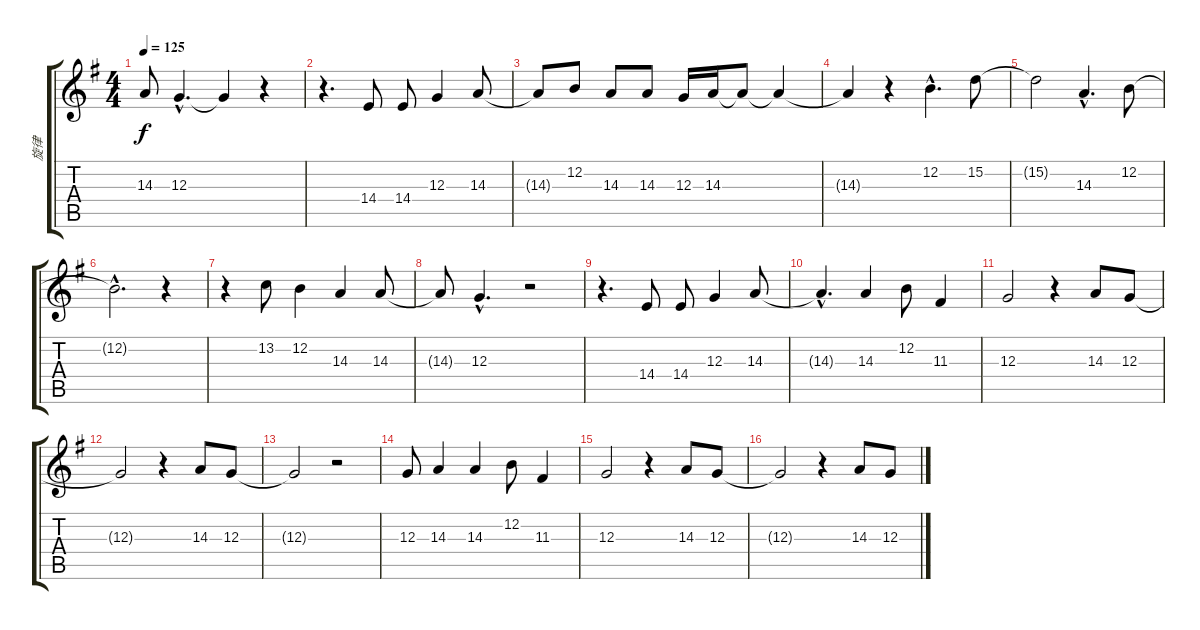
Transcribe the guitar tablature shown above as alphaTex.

\track ("旋律" "旋律") {instrument accordion}
\staff {score tabs}
\tuning (E4 B3 G3 D3 A2 E2) {hide}
\ts (4 4)
\tempo 125
\clef g2
\ks g
14.3{t}.8{dy f} 12.3{hac}.4{d} 12.3{t}.4 r.4 |
r.4{d} 14.4.8 14.4.8 12.3.4 14.3.8 |
14.3{t}.8 12.2.8 14.3.8 14.3.8 12.3.16 14.3.16 14.3{t}.8 14.3{t}.4 |
14.3{t}.4 r.4 12.2{hac}.4{d} 15.2.8 |
15.2{t}.2 14.3{hac}.4{d} 12.2.8 |
12.2{hac t}.2{d} r.4 |
r.4 13.2.8 12.2.4 14.3.4 14.3.8 |
14.3{t}.8 12.3{hac}.4{d} r.2 |
r.4{d} 14.4.8 14.4.8 12.3.4 14.3.8 |
14.3{hac t}.4{d} 14.3.4 12.2.8 11.3.4 |
12.3.2 r.4 14.3.8 12.3.8 |
12.3{t}.2 r.4 14.3.8 12.3.8 |
12.3{t}.2 r.2 |
12.3.8 14.3.4 14.3.4 12.2.8 11.3.4 |
12.3.2 r.4 14.3.8 12.3.8 |
12.3{t}.2 r.4 14.3.8 12.3.8
